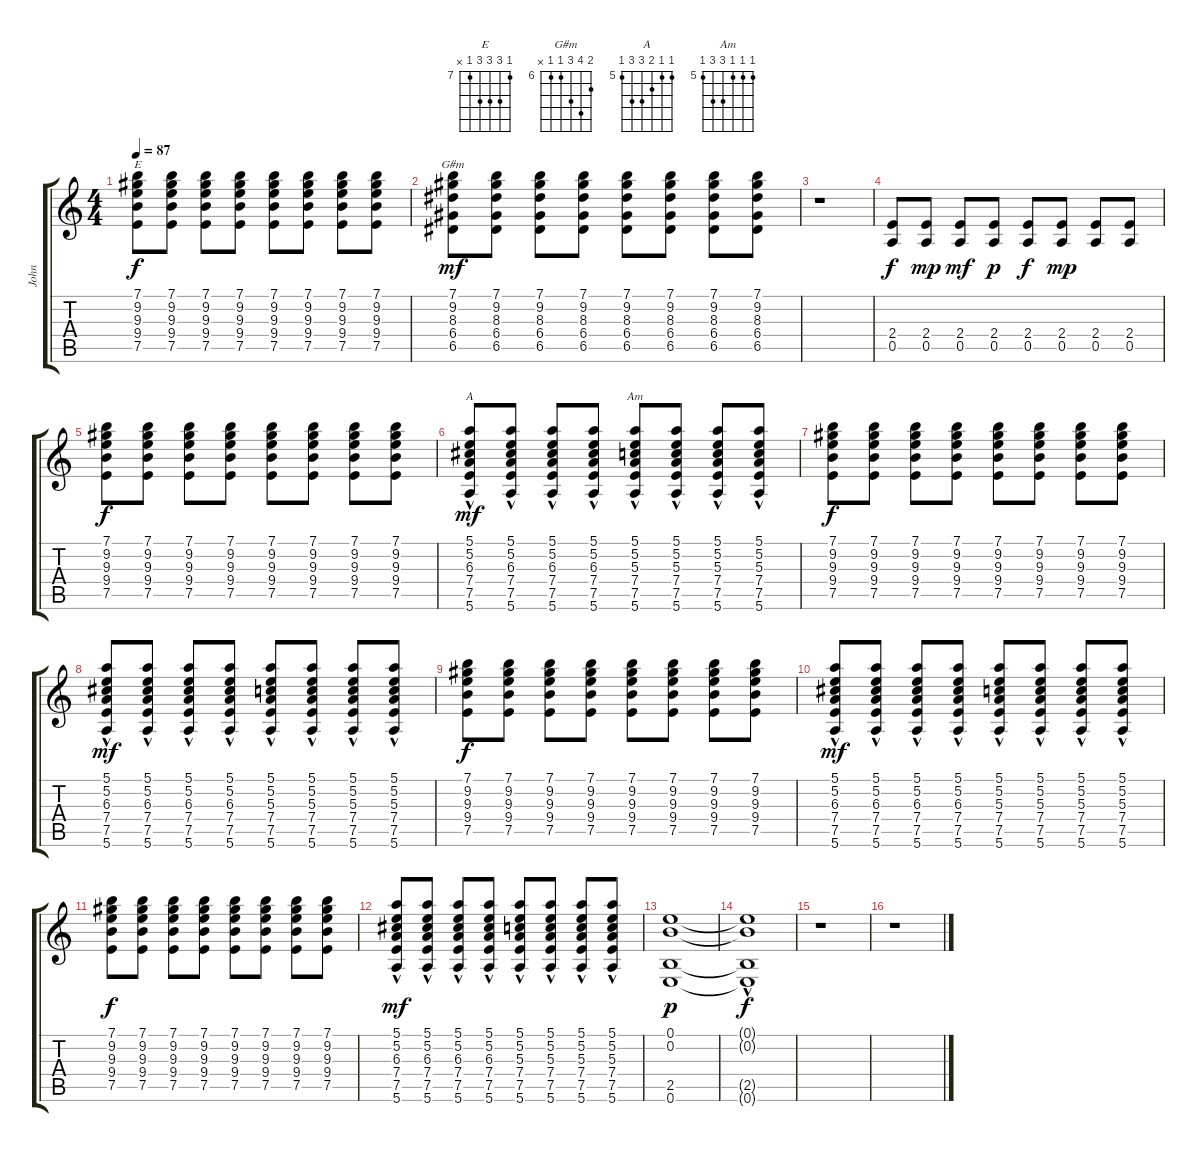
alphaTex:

\track ("John" "John") {instrument acousticguitarsteel}
\staff {score tabs}
\tuning (E4 B3 G3 D3 A2 E2) {hide}
\chord ("E" 7 9 9 9 7 x) {firstfret 7}
\chord ("G#m" 7 9 8 6 6 x) {firstfret 6}
\chord ("A" 5 5 6 7 7 5) {firstfret 5}
\chord ("Am" 5 5 5 7 7 5) {firstfret 5}
\ts (4 4)
\tempo 87
\clef g2
\ks c
(7.1 9.2 9.3 9.4 7.5).8{ch "E" dy f} (7.1 9.2 9.3 9.4 7.5).8 (7.1 9.2 9.3 9.4 7.5).8 (7.1 9.2 9.3 9.4 7.5).8 (7.1 9.2 9.3 9.4 7.5).8 (7.1 9.2 9.3 9.4 7.5).8 (7.1 9.2 9.3 9.4 7.5).8 (7.1 9.2 9.3 9.4 7.5).8 |
(7.1 9.2 8.3 6.4 6.5).8{ch "G#m" dy mf} (7.1 9.2 8.3 6.4 6.5).8 (7.1 9.2 8.3 6.4 6.5).8 (7.1 9.2 8.3 6.4 6.5).8 (7.1 9.2 8.3 6.4 6.5).8 (7.1 9.2 8.3 6.4 6.5).8 (7.1 9.2 8.3 6.4 6.5).8 (7.1 9.2 8.3 6.4 6.5).8 |
r.1 |
(2.4 0.5).8{dy f} (2.4 0.5).8{dy mp} (2.4 0.5).8{dy mf} (2.4 0.5).8{dy p} (2.4 0.5).8{dy f} (2.4 0.5).8{dy mp} (2.4 0.5).8 (2.4 0.5).8 |
(7.1 9.2 9.3 9.4 7.5).8{dy f} (7.1 9.2 9.3 9.4 7.5).8 (7.1 9.2 9.3 9.4 7.5).8 (7.1 9.2 9.3 9.4 7.5).8 (7.1 9.2 9.3 9.4 7.5).8 (7.1 9.2 9.3 9.4 7.5).8 (7.1 9.2 9.3 9.4 7.5).8 (7.1 9.2 9.3 9.4 7.5).8 |
(5.1{hac} 5.2{hac} 6.3{hac} 7.4 7.5 5.6).8{ch "A" dy mf} (5.1{hac} 5.2{hac} 6.3{hac} 7.4 7.5 5.6).8 (5.1{hac} 5.2{hac} 6.3{hac} 7.4 7.5 5.6).8 (5.1{hac} 5.2{hac} 6.3{hac} 7.4 7.5 5.6).8 (5.1{hac} 5.2{hac} 5.3{hac} 7.4 7.5 5.6).8{ch "Am"} (5.1{hac} 5.2{hac} 5.3{hac} 7.4 7.5 5.6).8 (5.1{hac} 5.2{hac} 5.3{hac} 7.4 7.5 5.6).8 (5.1{hac} 5.2{hac} 5.3{hac} 7.4 7.5 5.6).8 |
(7.1 9.2 9.3 9.4 7.5).8{dy f} (7.1 9.2 9.3 9.4 7.5).8 (7.1 9.2 9.3 9.4 7.5).8 (7.1 9.2 9.3 9.4 7.5).8 (7.1 9.2 9.3 9.4 7.5).8 (7.1 9.2 9.3 9.4 7.5).8 (7.1 9.2 9.3 9.4 7.5).8 (7.1 9.2 9.3 9.4 7.5).8 |
(5.1{hac} 5.2{hac} 6.3{hac} 7.4 7.5 5.6).8{dy mf} (5.1{hac} 5.2{hac} 6.3{hac} 7.4 7.5 5.6).8 (5.1{hac} 5.2{hac} 6.3{hac} 7.4 7.5 5.6).8 (5.1{hac} 5.2{hac} 6.3{hac} 7.4 7.5 5.6).8 (5.1{hac} 5.2{hac} 5.3{hac} 7.4 7.5 5.6).8 (5.1{hac} 5.2{hac} 5.3{hac} 7.4 7.5 5.6).8 (5.1{hac} 5.2{hac} 5.3{hac} 7.4 7.5 5.6).8 (5.1{hac} 5.2{hac} 5.3{hac} 7.4 7.5 5.6).8 |
(7.1 9.2 9.3 9.4 7.5).8{dy f} (7.1 9.2 9.3 9.4 7.5).8 (7.1 9.2 9.3 9.4 7.5).8 (7.1 9.2 9.3 9.4 7.5).8 (7.1 9.2 9.3 9.4 7.5).8 (7.1 9.2 9.3 9.4 7.5).8 (7.1 9.2 9.3 9.4 7.5).8 (7.1 9.2 9.3 9.4 7.5).8 |
(5.1{hac} 5.2{hac} 6.3{hac} 7.4 7.5 5.6).8{dy mf} (5.1{hac} 5.2{hac} 6.3{hac} 7.4 7.5 5.6).8 (5.1{hac} 5.2{hac} 6.3{hac} 7.4 7.5 5.6).8 (5.1{hac} 5.2{hac} 6.3{hac} 7.4 7.5 5.6).8 (5.1{hac} 5.2{hac} 5.3{hac} 7.4 7.5 5.6).8 (5.1{hac} 5.2{hac} 5.3{hac} 7.4 7.5 5.6).8 (5.1{hac} 5.2{hac} 5.3{hac} 7.4 7.5 5.6).8 (5.1{hac} 5.2{hac} 5.3{hac} 7.4 7.5 5.6).8 |
(7.1 9.2 9.3 9.4 7.5).8{dy f} (7.1 9.2 9.3 9.4 7.5).8 (7.1 9.2 9.3 9.4 7.5).8 (7.1 9.2 9.3 9.4 7.5).8 (7.1 9.2 9.3 9.4 7.5).8 (7.1 9.2 9.3 9.4 7.5).8 (7.1 9.2 9.3 9.4 7.5).8 (7.1 9.2 9.3 9.4 7.5).8 |
(5.1{hac} 5.2{hac} 6.3{hac} 7.4 7.5 5.6).8{dy mf} (5.1{hac} 5.2{hac} 6.3{hac} 7.4 7.5 5.6).8 (5.1{hac} 5.2{hac} 6.3{hac} 7.4 7.5 5.6).8 (5.1{hac} 5.2{hac} 6.3{hac} 7.4 7.5 5.6).8 (5.1{hac} 5.2{hac} 5.3{hac} 7.4 7.5 5.6).8 (5.1{hac} 5.2{hac} 5.3{hac} 7.4 7.5 5.6).8 (5.1{hac} 5.2{hac} 5.3{hac} 7.4 7.5 5.6).8 (5.1{hac} 5.2{hac} 5.3{hac} 7.4 7.5 5.6).8 |
(0.1 0.2 2.5 0.6).1{dy p} |
(0.1{t} 0.2{t} 2.5{hac t} 0.6{t}).1{dy f} |
r.1 |
r.1
